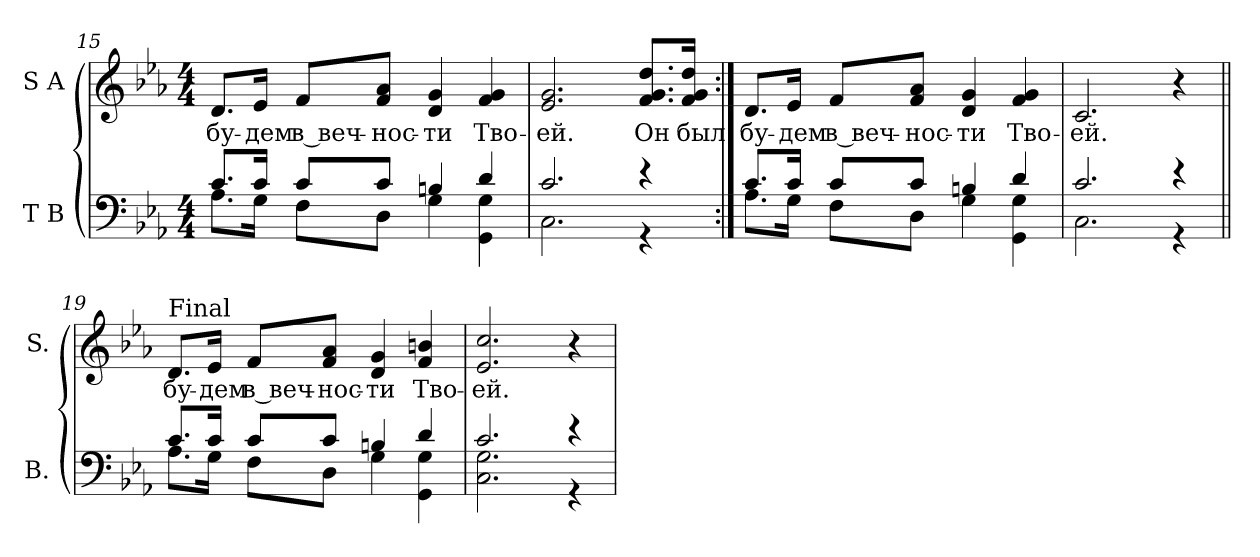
**kern	**kern	**text
*part2	*part1	*part1
*staff2	*staff1	*staff1
*I"T B	*I"S A	*
*I'B.	*I'S.	*
*clefF4	*clefG2	*
*k[b-e-a-]	*k[b-e-a-]	*
*c:	*c:	*
*M4/4	*M4/4	*
=15	=15	=15
*^	*	*
!	!	!	!LO:LY:b:color=#000000
8.ci/L	8.A-i\L	8.di/L	бу-
!	!	!	!LO:LY:b:color=#000000
16ci/Jk	16Gi\Jk	16e-i/Jk	-дем
!	!	!	!LO:LY:b:color=#000000
8ci/L	8Fi\L	8fi/L	в веч-
!	!	!	!LO:LY:b:color=#000000
8ci/J	8Di\J	8fi/ 8a-i/J	-нос-
!	!	!	!LO:LY:b:color=#000000
4Bni/	4Gi\	4di/ 4gi	-ти
!	!	!	!LO:LY:b:color=#000000
4di/	4GGi\ 4Gi	4fi/ 4gi	Тво-
=16	=16	=16	=16
!	!	!	!LO:LY:b:color=#000000
2.ci/	2.Ci\	2.e-i/ 2.gi	-ей.
!	!	!	!LO:LY:b:color=#000000
4r	4r	8.fi/ 8.gi/ 8.ddi/L	Он
!	!	!	!LO:LY:b:color=#000000
.	.	16fi/ 16gi/ 16ddi/Jk	был
!!LO:LB:g=z
=17:|!	=17:|!	=17:|!	=17:|!
!	!	!	!LO:LY:b:color=#000000
8.ci/L	8.A-i\L	8.di/L	бу-
!	!	!	!LO:LY:b:color=#000000
16ci/Jk	16Gi\Jk	16e-i/Jk	-дем
!	!	!	!LO:LY:b:color=#000000
8ci/L	8Fi\L	8fi/L	в веч-
!	!	!	!LO:LY:b:color=#000000
8ci/J	8Di\J	8fi/ 8a-i/J	-нос-
!	!	!	!LO:LY:b:color=#000000
4Bni/	4Gi\	4di/ 4gi	-ти
!	!	!	!LO:LY:b:color=#000000
4di/	4GGi\ 4Gi	4fi/ 4gi	Тво-
=18	=18	=18	=18
!	!	!	!LO:LY:b:color=#000000
2.ci/	2.Ci\	2.ci/	-ей.
4r	4r	4r	.
=19||	=19||	=19||	=19||
!	!	!LO:TX:a:t=Final	!
!	!	!	!LO:LY:b:color=#000000
8.ci/L	8.A-i\L	8.di/L	бу-
!	!	!	!LO:LY:b:color=#000000
16ci/Jk	16Gi\Jk	16e-i/Jk	-дем
!	!	!	!LO:LY:b:color=#000000
8ci/L	8Fi\L	8fi/L	в веч-
!	!	!	!LO:LY:b:color=#000000
8ci/J	8Di\J	8fi/ 8a-i/J	-нос-
!	!	!	!LO:LY:b:color=#000000
4Bni/	4Gi\	4di/ 4gi	-ти
!	!	!	!LO:LY:b:color=#000000
4di/	4GGi\ 4Gi	4fi/ 4bni	Тво-
=20	=20	=20	=20
!	!	!	!LO:LY:b:color=#000000
2.ci/	2.Ci\ 2.Gi	2.e-i/ 2.cci	-ей.
4r	4r	4r	.
*v	*v	*	*
=	=	=
*-	*-	*-
